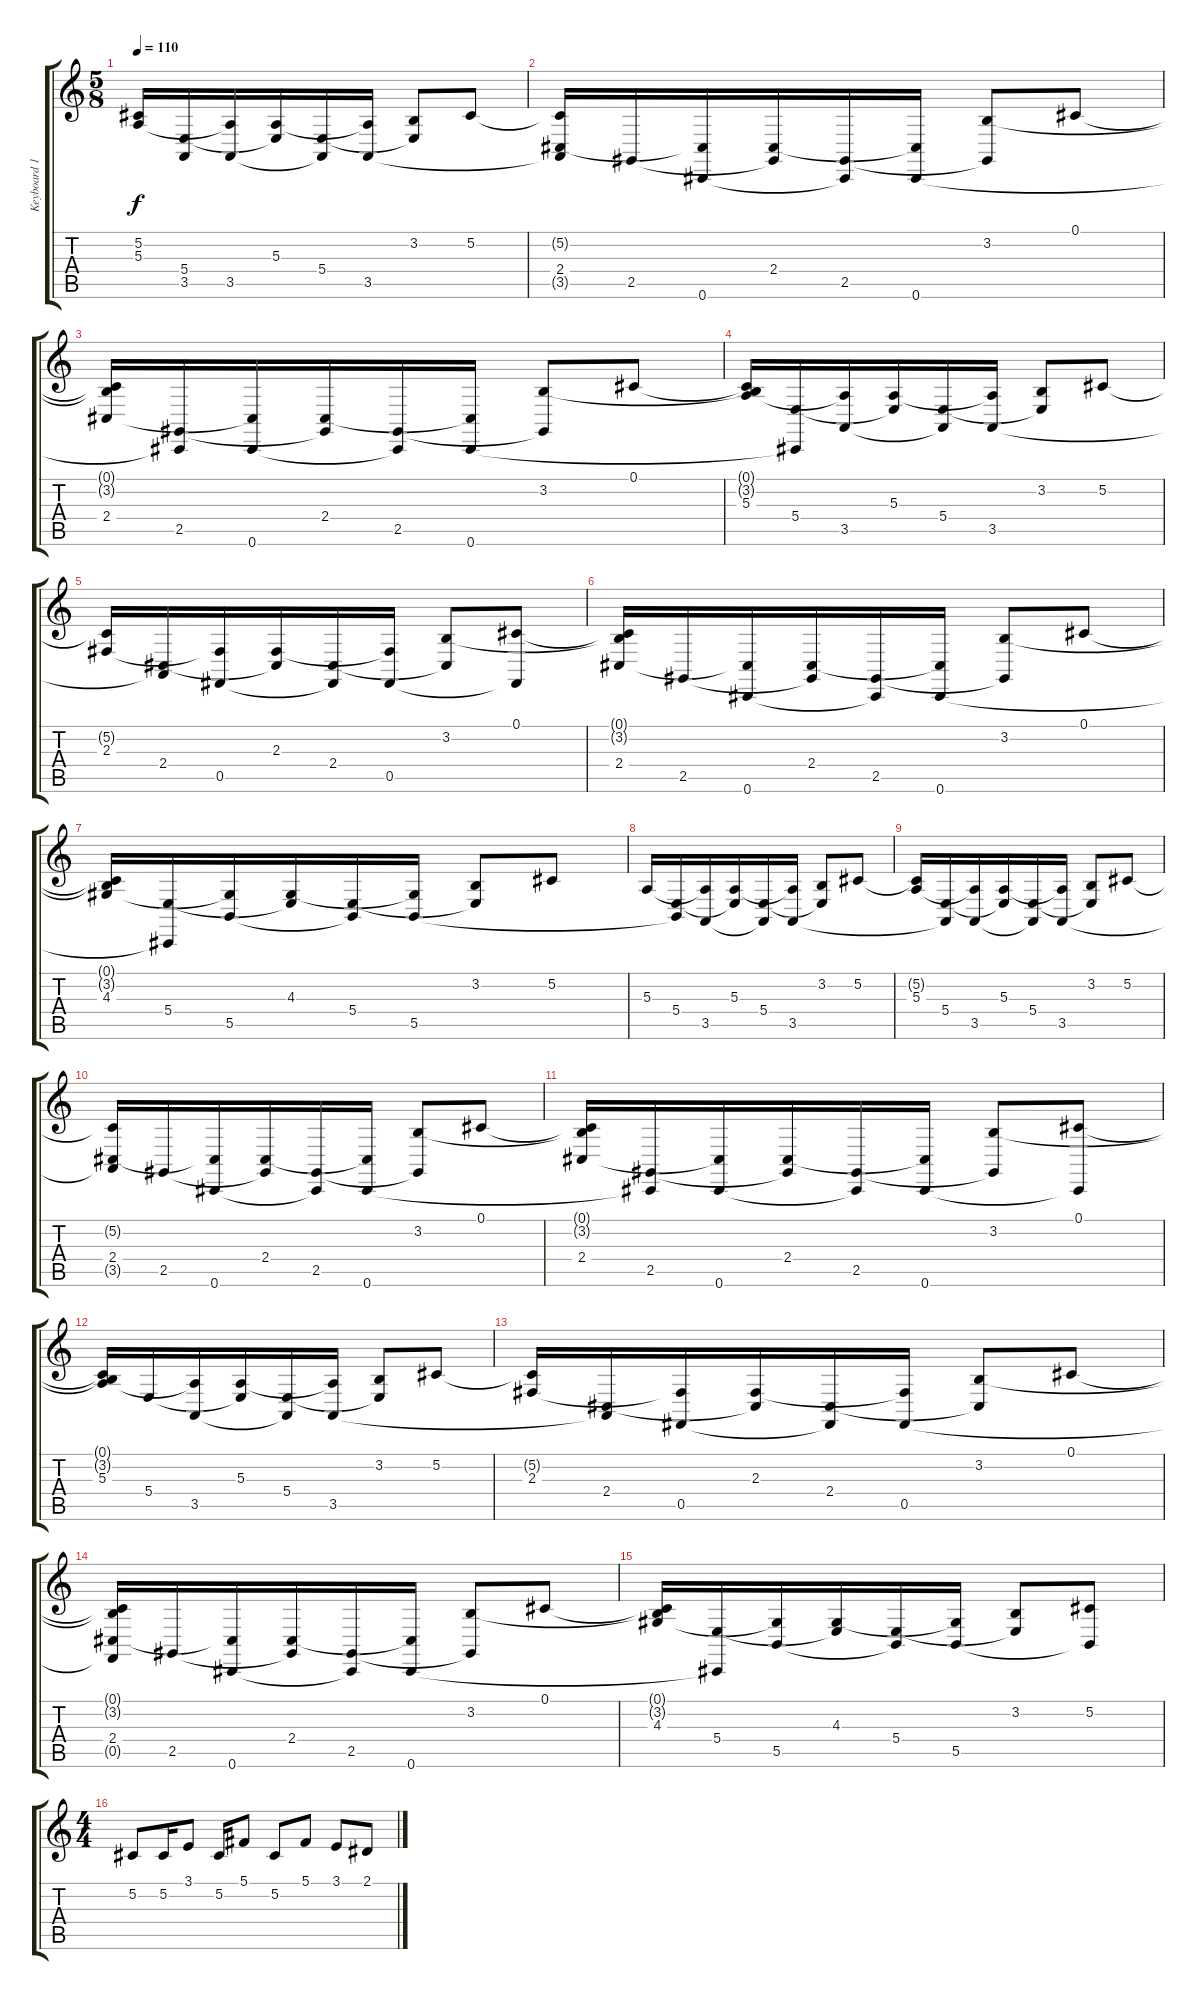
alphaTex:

\track ("Keyboard 1" "Keyboard 1") {instrument synthstrings1}
\staff {score tabs}
\tuning (Db4 Ab3 E3 B2 Gb2 Db2) {hide}
\ts (5 8)
\tempo 110
\clef g2
\ks c
(5.2{t} 5.3).16{dy f} (5.4 3.5{t}).16 (5.3{t} 3.5).16 (5.3 5.4{t}).16 (5.4 3.5{t}).16 (5.3{t} 3.5).16 (3.2 5.4{t}).8 5.2.8 |
(5.2{t} 2.4 3.5{t}).16 2.5.16 (2.4{t} 0.6).16 (2.4 2.5{t}).16 (2.5 0.6{t}).16 (2.4{t} 0.6).16 (3.2 2.5{t}).8 0.1.8 |
(0.1{t} 3.2{t} 2.4).16 (2.5 0.6{t}).16 (2.4{t} 0.6).16 (2.4 2.5{t}).16 (2.5 0.6{t}).16 (2.4{t} 0.6).16 (3.2 2.5{t}).8 0.1.8 |
(0.1{t} 3.2{t} 5.3).16 (5.4 0.6{t}).16 (5.3{t} 3.5).16 (5.3 5.4{t}).16 (5.4 3.5{t}).16 (5.3{t} 3.5).16 (3.2 5.4{t}).8 5.2.8 |
(5.2{t} 2.3).16 (2.4 3.5{t}).16 (2.3{t} 0.5).16 (2.3 2.4{t}).16 (2.4 0.5{t}).16 (2.3{t} 0.5).16 (3.2 2.4{t}).8 (0.1 0.5{t}).8 |
(0.1{t} 3.2{t} 2.4).16 2.5.16 (2.4{t} 0.6).16 (2.4 2.5{t}).16 (2.5 0.6{t}).16 (2.4{t} 0.6).16 (3.2 2.5{t}).8 0.1.8 |
(0.1{t} 3.2{t} 4.3).16 (5.4 0.6{t}).16 (4.3{t} 5.5).16 (4.3 5.4{t}).16 (5.4 5.5{t}).16 (4.3{t} 5.5).16 (3.2 5.4{t}).8 5.2.8 |
5.3.16 (5.4 5.5{t}).16 (5.3{t} 3.5).16 (5.3 5.4{t}).16 (5.4 3.5{t}).16 (5.3{t} 3.5).16 (3.2 5.4{t}).8 5.2.8 |
(5.2{t} 5.3).16 (5.4 3.5{t}).16 (5.3{t} 3.5).16 (5.3 5.4{t}).16 (5.4 3.5{t}).16 (5.3{t} 3.5).16 (3.2 5.4{t}).8 5.2.8 |
(5.2{t} 2.4 3.5{t}).16 2.5.16 (2.4{t} 0.6).16 (2.4 2.5{t}).16 (2.5 0.6{t}).16 (2.4{t} 0.6).16 (3.2 2.5{t}).8 0.1.8 |
(0.1{t} 3.2{t} 2.4).16 (2.5 0.6{t}).16 (2.4{t} 0.6).16 (2.4 2.5{t}).16 (2.5 0.6{t}).16 (2.4{t} 0.6).16 (3.2 2.5{t}).8 (0.1 0.6{t}).8 |
(0.1{t} 3.2{t} 5.3).16 5.4.16 (5.3{t} 3.5).16 (5.3 5.4{t}).16 (5.4 3.5{t}).16 (5.3{t} 3.5).16 (3.2 5.4{t}).8 5.2.8 |
(5.2{t} 2.3).16 (2.4 3.5{t}).16 (2.3{t} 0.5).16 (2.3 2.4{t}).16 (2.4 0.5{t}).16 (2.3{t} 0.5).16 (3.2 2.4{t}).8 0.1.8 |
(0.1{t} 3.2{t} 2.4 0.5{t}).16 2.5.16 (2.4{t} 0.6).16 (2.4 2.5{t}).16 (2.5 0.6{t}).16 (2.4{t} 0.6).16 (3.2 2.5{t}).8 0.1.8 |
(0.1{t} 3.2{t} 4.3).16 (5.4 0.6{t}).16 (4.3{t} 5.5).16 (4.3 5.4{t}).16 (5.4 5.5{t}).16 (4.3{t} 5.5).16 (3.2 5.4{t}).8 (5.2 5.5{t}).8 |
\ts (4 4)
5.2.8{volume 16 instrument fx4atmosphere} 5.2.16 3.1.8 5.2.16 5.1.8 5.2.8 5.1.8 3.1.8 2.1.8
